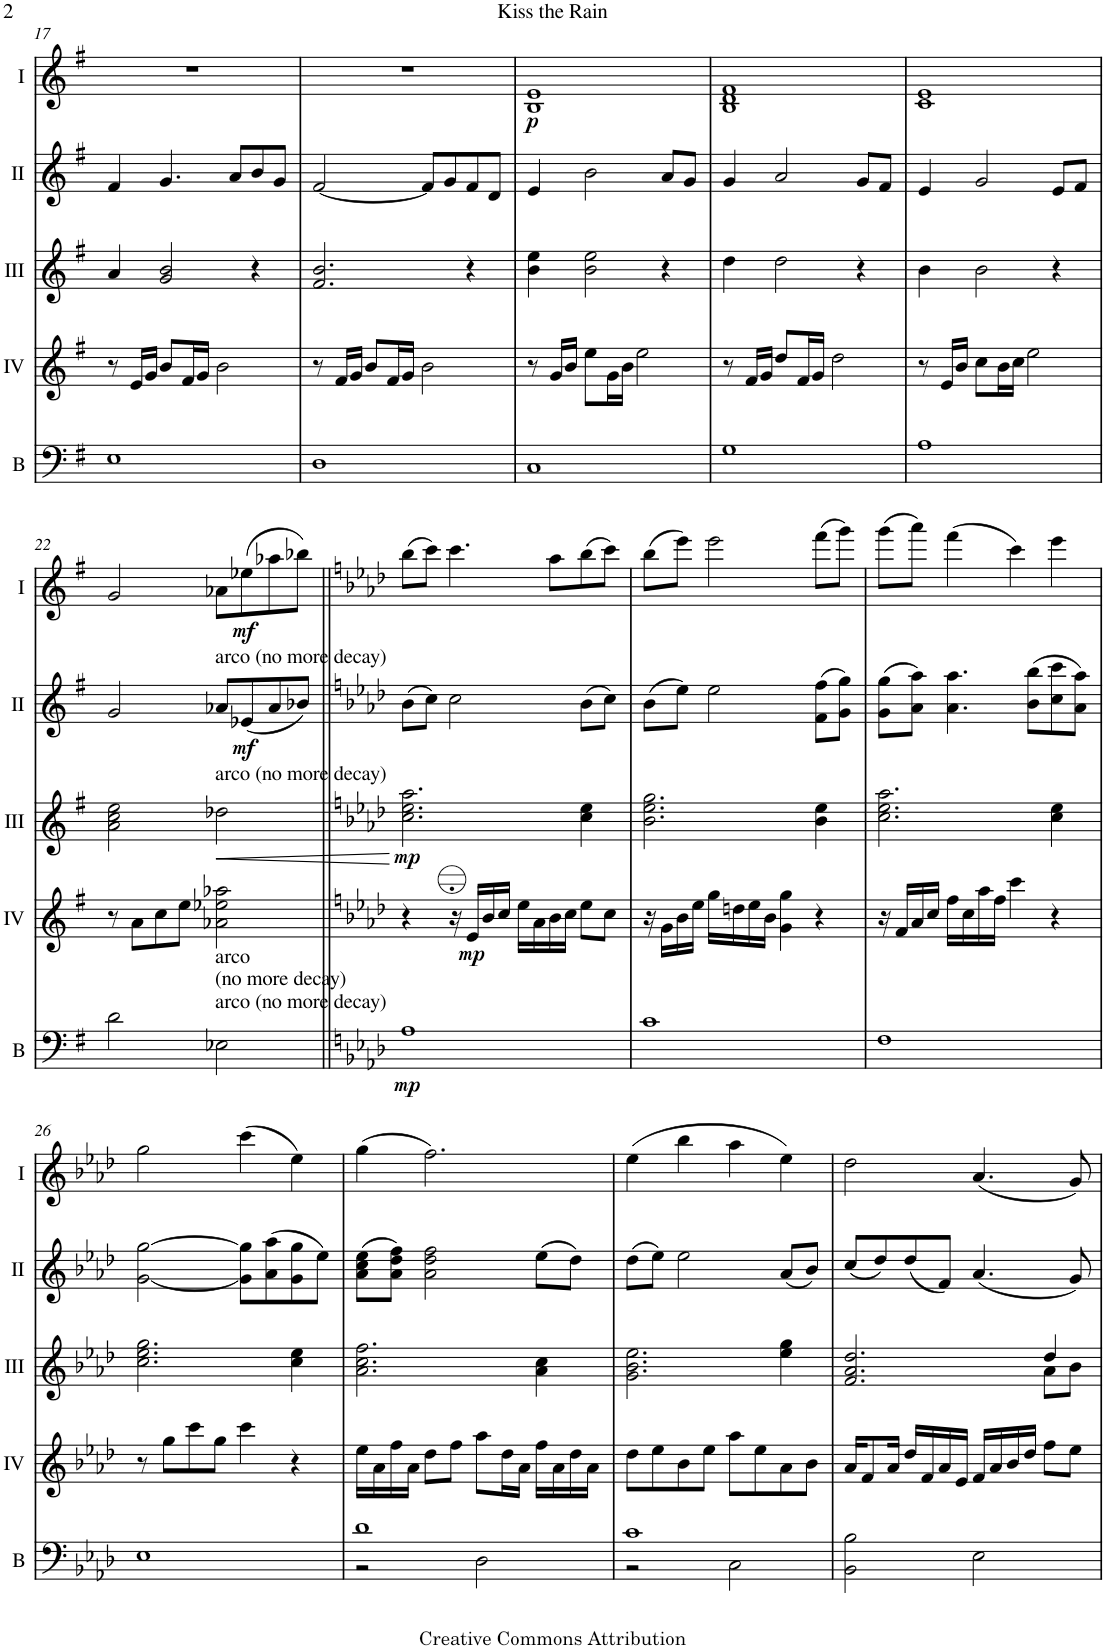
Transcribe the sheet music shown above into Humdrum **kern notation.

**kern	**dynam	**kern	**dynam	**kern	**dynam	**kern	**dynam	**kern	**dynam
*part5	*part5	*part4	*part4	*part3	*part3	*part2	*part2	*part1	*part1
*staff5	*staff5	*staff4	*staff4	*staff3	*staff3	*staff2	*staff2	*staff1	*staff1
*I"Bass	*	*I"Acc. 4	*	*I"Acc. 3	*	*I"Acc. 2	*	*I"Acc. 1	*
*I'B	*	*	*	*	*	*	*	*	*
!!LO:PB:g=z
*clefF4	*	*clefG2	*	*clefG2	*	*clefG2	*	*clefG2	*
*Trd7c12	*	*Trd7c12	*	*Trd7c12	*	*	*	*	*
*k[f#]	*	*k[f#]	*	*k[f#]	*	*k[f#]	*	*k[f#]	*
*M4/4	*	*M4/4	*	*M4/4	*	*M4/4	*	*M4/4	*
*met(c)	*	*met(c)	*	*met(c)	*	*met(c)	*	*met(c)	*
=17	=17	=17	=17	=17	=17	=17	=17	=17	=17
1E	.	8r	.	4a/	.	4f#/	.	1r	.
.	.	16e/LL	.	.	.	.	.	.	.
.	.	16g/JJ	.	.	.	.	.	.	.
.	.	8b/L	.	2g/ 2b/	.	4.g/	.	.	.
.	.	16f#/L	.	.	.	.	.	.	.
.	.	16g/JJ	.	.	.	.	.	.	.
.	.	2b\	.	.	.	.	.	.	.
.	.	.	.	.	.	8a/L	.	.	.
.	.	.	.	4r	.	8b/	.	.	.
.	.	.	.	.	.	8g/J	.	.	.
=18	=18	=18	=18	=18	=18	=18	=18	=18	=18
1D	.	8r	.	2.f#/ 2.b/	.	[2f#/	.	1r	.
.	.	16f#/LL	.	.	.	.	.	.	.
.	.	16g/JJ	.	.	.	.	.	.	.
.	.	8b/L	.	.	.	.	.	.	.
.	.	16f#/L	.	.	.	.	.	.	.
.	.	16g/JJ	.	.	.	.	.	.	.
.	.	2b\	.	.	.	8f#/L]	.	.	.
.	.	.	.	.	.	8g/	.	.	.
.	.	.	.	4r	.	8f#/	.	.	.
.	.	.	.	.	.	8d/J	.	.	.
=19	=19	=19	=19	=19	=19	=19	=19	=19	=19
!	!	!	!	!	!	!	!	!	!LO:DY:b
1C	.	8r	.	4b\ 4ee\	.	4e/	.	1B 1e	p
.	.	16g/LL	.	.	.	.	.	.	.
.	.	16b/JJ	.	.	.	.	.	.	.
.	.	8ee\L	.	2b\ 2ee\	.	2b\	.	.	.
.	.	16g\L	.	.	.	.	.	.	.
.	.	16b\JJ	.	.	.	.	.	.	.
.	.	2ee\	.	.	.	.	.	.	.
.	.	.	.	4r	.	8a/L	.	.	.
.	.	.	.	.	.	8g/J	.	.	.
=20	=20	=20	=20	=20	=20	=20	=20	=20	=20
1G	.	8r	.	4dd\	.	4g/	.	1B 1d 1f#	.
.	.	16f#/LL	.	.	.	.	.	.	.
.	.	16g/JJ	.	.	.	.	.	.	.
.	.	8dd/L	.	2dd\	.	2a/	.	.	.
.	.	16f#/L	.	.	.	.	.	.	.
.	.	16g/JJ	.	.	.	.	.	.	.
.	.	2dd\	.	.	.	.	.	.	.
.	.	.	.	4r	.	8g/L	.	.	.
.	.	.	.	.	.	8f#/J	.	.	.
=21	=21	=21	=21	=21	=21	=21	=21	=21	=21
1A	.	8r	.	4b\	.	4e/	.	1c 1e	.
.	.	16e/LL	.	.	.	.	.	.	.
.	.	16b/JJ	.	.	.	.	.	.	.
.	.	8cc\L	.	2b\	.	2g/	.	.	.
.	.	16b\L	.	.	.	.	.	.	.
.	.	16cc\JJ	.	.	.	.	.	.	.
.	.	2ee\	.	.	.	.	.	.	.
.	.	.	.	4r	.	8e/L	.	.	.
.	.	.	.	.	.	8f#/J	.	.	.
!!LO:LB:g=z
=22	=22	=22	=22	=22	=22	=22	=22	=22	=22
2d\	.	8r	.	2a\ 2cc\ 2ee\	.	2g/	.	2g/	.
.	.	8a\L	.	.	.	.	.	.	.
.	.	8cc\	.	.	.	.	.	.	.
.	.	8ee\J	.	.	.	.	.	.	.
!	!	!	!	!	!	!LO:TX:a:t=arco (no more decay)	!	!	!
!	!	!	!	!LO:TX:a:t=arco (no more decay)	!	!	!	!	!
!LO:TX:a:t=arco (no more decay)	!	!	!	!	!	!	!	!	!
!LO:TX:a:t=arco	!	!	!	!	!	!	!	!	!
!LO:TX:a:t=(no more decay)	!	!	!	!	!	!	!	!	!
!	!	!	!	!	!LO:HP:b	!	!	!	!
2E-X\	.	2a-X\ 2ee-X\ 2aa-X\	.	2dd-X\	<	8a-X/L	.	8a-X\L	.
!	!	!	!	!	!	!	!LO:DY:b	!	!LO:DY:b
.	.	.	.	.	.	(8e-X/	mf	(8ee-X\	mf
.	.	.	.	.	.	8a-/	.	8aa-X\	.
.	.	.	.	.	.	8b-X/J)	.	8bb-X\J)	.
.	.	.	.	.	[	.	.	.	.
=23||	=23||	=23||	=23||	=23||	=23||	=23||	=23||	=23||	=23||
*k[b-e-a-d-]	*	*k[b-e-a-d-]	*	*k[b-e-a-d-]	*	*k[b-e-a-d-]	*	*k[b-e-a-d-]	*
!	!LO:DY:b	!	!	!	!LO:DY:b	!	!	!	!
1A-	mp	4r	.	2.cc\ 2.ee-\ 2.aa-\	mp	(8b-\L	.	(8bb-\L	.
.	.	.	.	.	.	8cc\J)	.	8ccc\J)	.
.	.	16r	.	.	.	2cc\	.	4.ccc\	.
!	!	!	!LO:DY:b	!	!	!	!	!	!
.	.	16e-/LL	mp	.	.	.	.	.	.
.	.	16b-/	.	.	.	.	.	.	.
.	.	16cc/JJ	.	.	.	.	.	.	.
.	.	16ee-\LL	.	.	.	.	.	.	.
.	.	16a-\	.	.	.	.	.	.	.
.	.	16b-\	.	.	.	.	.	8aa-\L	.
.	.	16cc\JJ	.	.	.	.	.	.	.
.	.	8ee-\L	.	4cc\ 4ee-\	.	(8b-\L	.	(8bb-\	.
.	.	8cc\J	.	.	.	8cc\J)	.	8ccc\J)	.
=24	=24	=24	=24	=24	=24	=24	=24	=24	=24
1c	.	16r	.	2.b-\ 2.ee-\ 2.gg\	.	(8b-\L	.	(8bb-\L	.
.	.	16g\LL	.	.	.	.	.	.	.
.	.	16b-\	.	.	.	8ee-\J)	.	8eee-\J)	.
.	.	16ee-\JJ	.	.	.	.	.	.	.
.	.	16gg\LL	.	.	.	2ee-\	.	2eee-\	.
.	.	16ddn\	.	.	.	.	.	.	.
.	.	16ee-\	.	.	.	.	.	.	.
.	.	16b-\JJ	.	.	.	.	.	.	.
.	.	4g\ 4gg\	.	.	.	.	.	.	.
.	.	4r	.	4b-\ 4ee-\	.	(8f\ 8ff\L	.	(8fff\L	.
.	.	.	.	.	.	8g\ 8gg\J)	.	8ggg\J)	.
=25	=25	=25	=25	=25	=25	=25	=25	=25	=25
1F	.	16r	.	2.cc\ 2.ee-\ 2.aa-\	.	(8g\ 8gg\L	.	(8ggg\L	.
.	.	16f/LL	.	.	.	.	.	.	.
.	.	16a-/	.	.	.	8a-\ 8aa-\J)	.	8aaa-\J)	.
.	.	16cc/JJ	.	.	.	.	.	.	.
.	.	16ff\LL	.	.	.	4.a-\ 4.aa-\	.	(4fff\	.
.	.	16cc\	.	.	.	.	.	.	.
.	.	16aa-\	.	.	.	.	.	.	.
.	.	16ff\JJ	.	.	.	.	.	.	.
.	.	4ccc\	.	.	.	.	.	4ccc\)	.
.	.	.	.	.	.	(8b-\ 8bb-\L	.	.	.
.	.	4r	.	4cc\ 4ee-\	.	8cc\ 8ccc\	.	4eee-\	.
.	.	.	.	.	.	8a-\ 8aa-\J)	.	.	.
!!LO:LB:g=z
=26	=26	=26	=26	=26	=26	=26	=26	=26	=26
1E-	.	8r	.	2.cc\ 2.ee-\ 2.gg\	.	[2g\ [2gg\	.	2gg\	.
.	.	8gg\L	.	.	.	.	.	.	.
.	.	8ccc\	.	.	.	.	.	.	.
.	.	8gg\J	.	.	.	.	.	.	.
.	.	4ccc\	.	.	.	8g\] 8gg\]L	.	(4ccc\	.
.	.	.	.	.	.	(8a-\ 8aa-\	.	.	.
.	.	4r	.	4cc\ 4ee-\	.	8g\ 8gg\	.	4ee-\)	.
.	.	.	.	.	.	8ee-\J)	.	.	.
=27	=27	=27	=27	=27	=27	=27	=27	=27	=27
*^	*	*	*	*	*	*	*	*	*
1d-	2r	.	16ee-\LL	.	2.a-\ 2.cc\ 2.ff\	.	(8a-\ 8cc\ 8ee-\L	.	(4gg\	.
.	.	.	16a-\	.	.	.	.	.	.	.
.	.	.	16ff\	.	.	.	8a-\ 8dd-\ 8ff\J)	.	.	.
.	.	.	16a-\JJ	.	.	.	.	.	.	.
.	.	.	8dd-\L	.	.	.	2a-\ 2dd-\ 2ff\	.	2.ff\)	.
.	.	.	8ff\J	.	.	.	.	.	.	.
.	2D-\	.	8aa-\L	.	.	.	.	.	.	.
.	.	.	16dd-\L	.	.	.	.	.	.	.
.	.	.	16a-\JJ	.	.	.	.	.	.	.
.	.	.	16ff\LL	.	4a-\ 4cc\	.	(8ee-\L	.	.	.
.	.	.	16a-\	.	.	.	.	.	.	.
.	.	.	16dd-\	.	.	.	8dd-\J)	.	.	.
.	.	.	16a-\JJ	.	.	.	.	.	.	.
=28	=28	=28	=28	=28	=28	=28	=28	=28	=28	=28
1c	2r	.	8dd-\L	.	2.g\ 2.b-\ 2.ee-\	.	(8dd-\L	.	(4ee-\	.
.	.	.	8ee-\	.	.	.	8ee-\J)	.	.	.
.	.	.	8b-\	.	.	.	2ee-\	.	4bb-\	.
.	.	.	8ee-\J	.	.	.	.	.	.	.
.	2C\	.	8aa-\L	.	.	.	.	.	4aa-\	.
.	.	.	8ee-\	.	.	.	.	.	.	.
.	.	.	8a-\	.	4ee-\ 4gg\	.	(8a-/L	.	4ee-\)	.
.	.	.	8b-\J	.	.	.	8b-/J)	.	.	.
=29	=29	=29	=29	=29	=29	=29	=29	=29	=29	=29
*	*	*	*	*	*^	*	*	*	*	*
2BB-\ 2B-\	2ryy	.	16a-/KL	.	2.f/ 2.a-/ 2.dd-/	2.ryy	.	(8cc/L	.	2dd-\	.
.	.	.	8f/	.	.	.	.	.	.	.	.
.	.	.	.	.	.	.	.	8dd-/)	.	.	.
.	.	.	16a-/Jk	.	.	.	.	.	.	.	.
.	.	.	16dd-/LL	.	.	.	.	(8dd-/	.	.	.
.	.	.	16f/	.	.	.	.	.	.	.	.
.	.	.	16a-/	.	.	.	.	8f/J)	.	.	.
.	.	.	16e-/JJ	.	.	.	.	.	.	.	.
2E-\	2ryy	.	16f/LL	.	.	.	.	(4.a-/	.	(4.a-/	.
.	.	.	16a-/	.	.	.	.	.	.	.	.
.	.	.	16b-/	.	.	.	.	.	.	.	.
.	.	.	16dd-/JJ	.	.	.	.	.	.	.	.
.	.	.	8ff\L	.	4dd-/	8a-\L	.	.	.	.	.
.	.	.	8ee-\J	.	.	8b-\J	.	8g/)	.	8g/)	.
*v	*v	*	*	*	*v	*v	*	*	*	*	*
=	=	=	=	=	=	=	=	=	=
*-	*-	*-	*-	*-	*-	*-	*-	*-	*-
